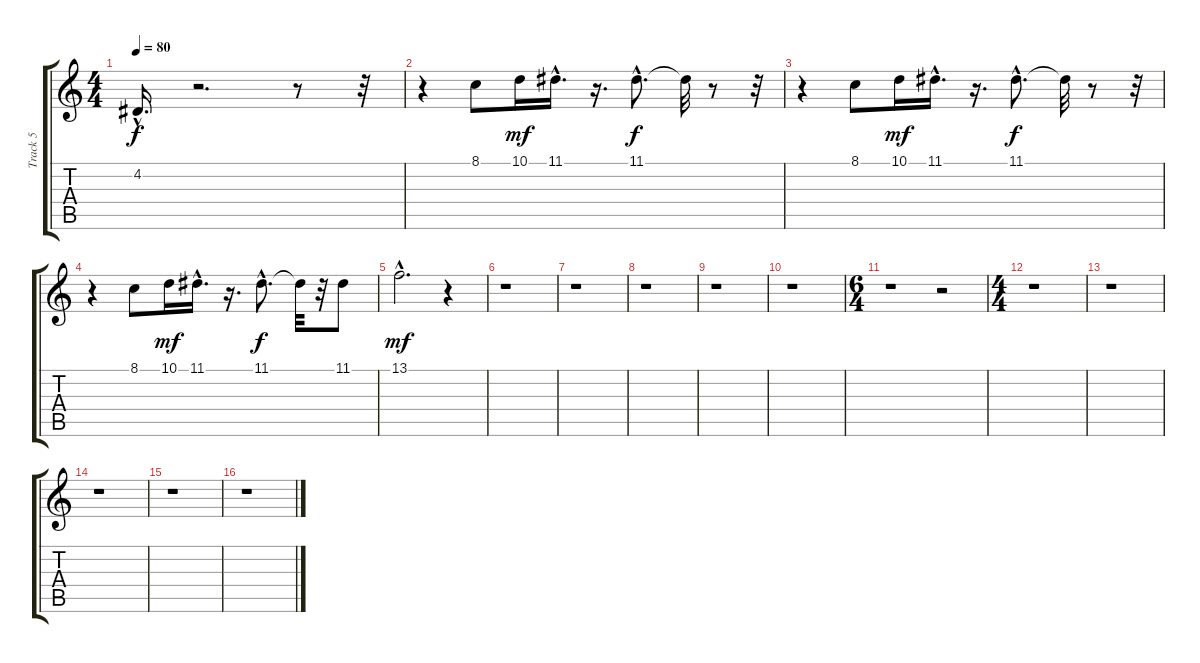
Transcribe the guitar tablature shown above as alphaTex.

\track ("Track 5" "Track 5") {instrument voiceoohs}
\staff {score tabs}
\tuning (E4 B3 G3 D3 A2 E2) {hide}
\ts (4 4)
\tempo 80
\clef g2
\ks c
4.2{hac t}.16{d dy f} r.2{d} r.8 r.32 |
r.4 8.1.8 10.1.16{dy mf} 11.1{hac}.16{d} r.16{d} 11.1{hac}.8{d dy f} 11.1{t}.32 r.8 r.32 |
r.4 8.1.8 10.1.16{dy mf} 11.1{hac}.16{d} r.16{d} 11.1{hac}.8{d dy f} 11.1{t}.32 r.8 r.32 |
r.4 8.1.8 10.1.16{dy mf} 11.1{hac}.16{d} r.16{d} 11.1{hac}.8{d dy f} 11.1{t}.32 r.32 11.1.8 |
13.1{hac}.2{d dy mf} r.4 |
r.1 |
r.1 |
r.1 |
r.1 |
r.1 |
\ts (6 4)
r.1 r.2 |
\ts (4 4)
r.1 |
r.1 |
r.1 |
r.1 |
r.1
